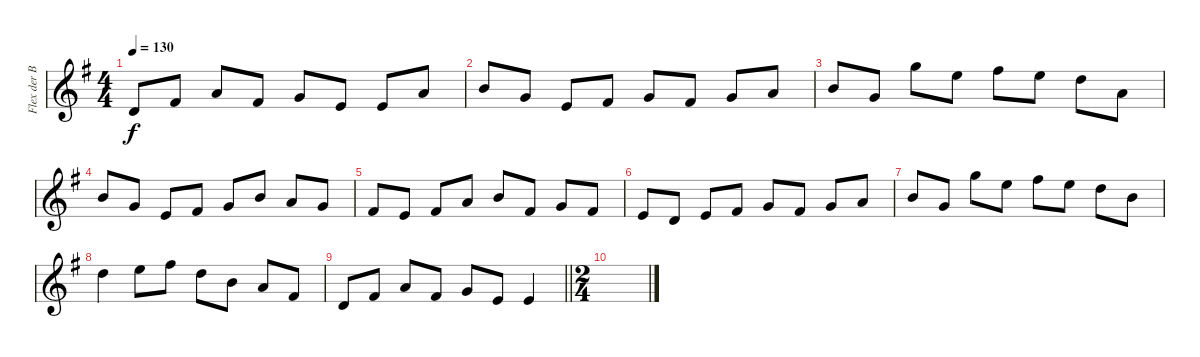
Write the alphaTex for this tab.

\track ("Flex der Biegsame (Uilleann Pipes)" "Flex der B") {instrument bagpipe}
\staff {score}
\tuning (E4 B3 G3 D3 A2 E2) {hide}
\ts (4 4)
\tempo 130
\clef g2
\ks g
17.5.8{dy f} 16.4.8 14.3.8 16.4.8 17.4.8 14.4.8 14.4.8 14.3.8 |
12.2.8 12.3.8 9.3.8 11.3.8 8.2.8 7.2.8 8.2.8 5.1.8 |
7.1.8 8.2.8 15.1.8 12.1.8 14.1.8 12.1.8 10.1.8 10.2.8 |
7.1.8 8.2.8 9.3.8 7.2.8 8.2.8 7.1.8 5.1.8 3.1.8 |
2.1.8 0.1.8 2.1.8 5.1.8 7.1.8 7.2.8 8.2.8 7.2.8 |
0.1.8 7.3.8 0.1.8 7.2.8 8.2.8 7.2.8 8.2.8 5.1.8 |
7.1.8 8.2.8 15.1.8 12.1.8 14.1.8 12.1.8 10.1.8 12.2.8 |
10.1.4 12.1.8 14.1.8 15.2.8 16.3.8 14.3.8 16.4.8 |
\barLineRight lightlight
17.5.8 16.4.8 14.3.8 16.4.8 17.4.8 14.4.8 14.4.4 |
\ts (2 4)
